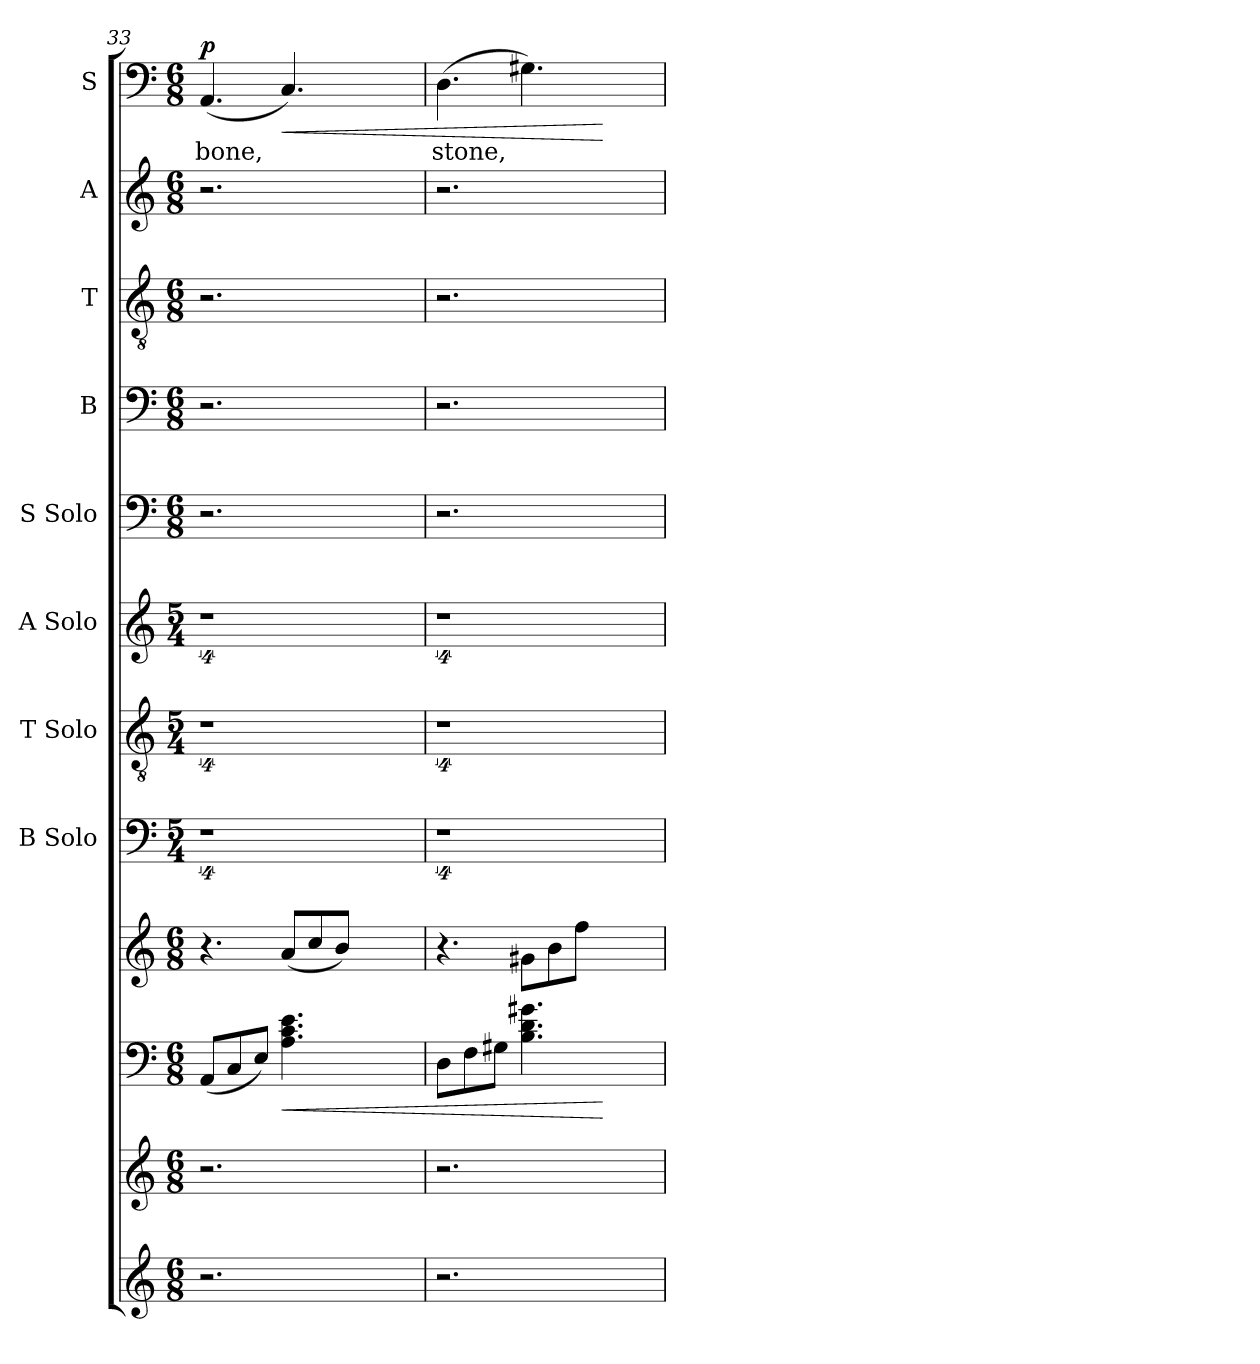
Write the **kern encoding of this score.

**kern	**kern	**kern	**dynam	**kern	**kern	**kern	**kern	**kern	**kern	**kern	**kern	**kern	**text	**dynam
*part12	*part11	*part10	*part10	*part9	*part8	*part7	*part6	*part5	*part4	*part3	*part2	*part1	*part1	*part1
*staff12	*staff11	*staff10	*staff10	*staff9	*staff8	*staff7	*staff6	*staff5	*staff4	*staff3	*staff2	*staff1	*staff1	*staff1
*	*	*	*	*	*I"B Solo	*I"T Solo	*I"A Solo	*I"S Solo	*I"B	*I"T	*I"A	*I"S	*	*
*clefG2	*clefG2	*clefF4	*	*clefG2	*clefF4	*clefGv2	*clefG2	*clefF4	*clefF4	*clefGv2	*clefG2	*clefF4	*	*
*k[]	*k[]	*k[]	*	*k[]	*k[]	*k[]	*k[]	*k[]	*k[]	*k[]	*k[]	*k[]	*	*
*C:	*C:	*C:	*	*C:	*C:	*C:	*C:	*C:	*C:	*C:	*C:	*C:	*	*
*M6/8	*M6/8	*M6/8	*	*M6/8	*M5/4	*M5/4	*M5/4	*M6/8	*M6/8	*M6/8	*M6/8	*M6/8	*	*
=33	=33	=33	=33	=33	=33	=33	=33	=33	=33	=33	=33	=33	=33	=33
!	!	!	!	!	!	!	!	!	!	!	!	!	!LO:LY:b	!LO:DY:a
2.r	2.r	(<8AA/L	.	4.r	4%5r	4%5r	4%5r	2.r	2.r	2.r	2.r	(<4.AA/	bone,	p
.	.	8C/	.	.	.	.	.	.	.	.	.	.	.	.
.	.	8E/J)	.	.	.	.	.	.	.	.	.	.	.	.
!	!	!	!LO:HP:b	!	!	!	!	!	!	!	!	!	!	!LO:HP:b
.	.	4.A\ 4.c\ 4.e\	<	(<8a/L	.	.	.	.	.	.	.	4.C/)	.	<
.	.	.	.	8cc/	.	.	.	.	.	.	.	.	.	.
.	.	.	.	8b/J)	.	.	.	.	.	.	.	.	.	.
2ryy	2ryy	2ryy	.	2ryy	.	.	.	2ryy	2ryy	2ryy	2ryy	2ryy	.	.
=34	=34	=34	=34	=34	=34	=34	=34	=34	=34	=34	=34	=34	=34	=34
!	!	!	!	!	!	!	!	!	!	!	!	!	!LO:LY:b	!
2.r	2.r	8D\L	.	4.r	4%5r	4%5r	4%5r	2.r	2.r	2.r	2.r	(>4.D\	stone,	.
.	.	8F\	.	.	.	.	.	.	.	.	.	.	.	.
.	.	8G#X\J	.	.	.	.	.	.	.	.	.	.	.	.
.	.	4.B\ 4.d\ 4.g#X\	.	8g#X\L	.	.	.	.	.	.	.	4.G#X\)	.	.
.	.	.	.	8b\	.	.	.	.	.	.	.	.	.	.
.	.	.	.	8ff\J	.	.	.	.	.	.	.	.	.	.
2ryy	2ryy	2ryy	[	2ryy	.	.	.	2ryy	2ryy	2ryy	2ryy	2ryy	.	[
=	=	=	=	=	=	=	=	=	=	=	=	=	=	=
*-	*-	*-	*-	*-	*-	*-	*-	*-	*-	*-	*-	*-	*-	*-
